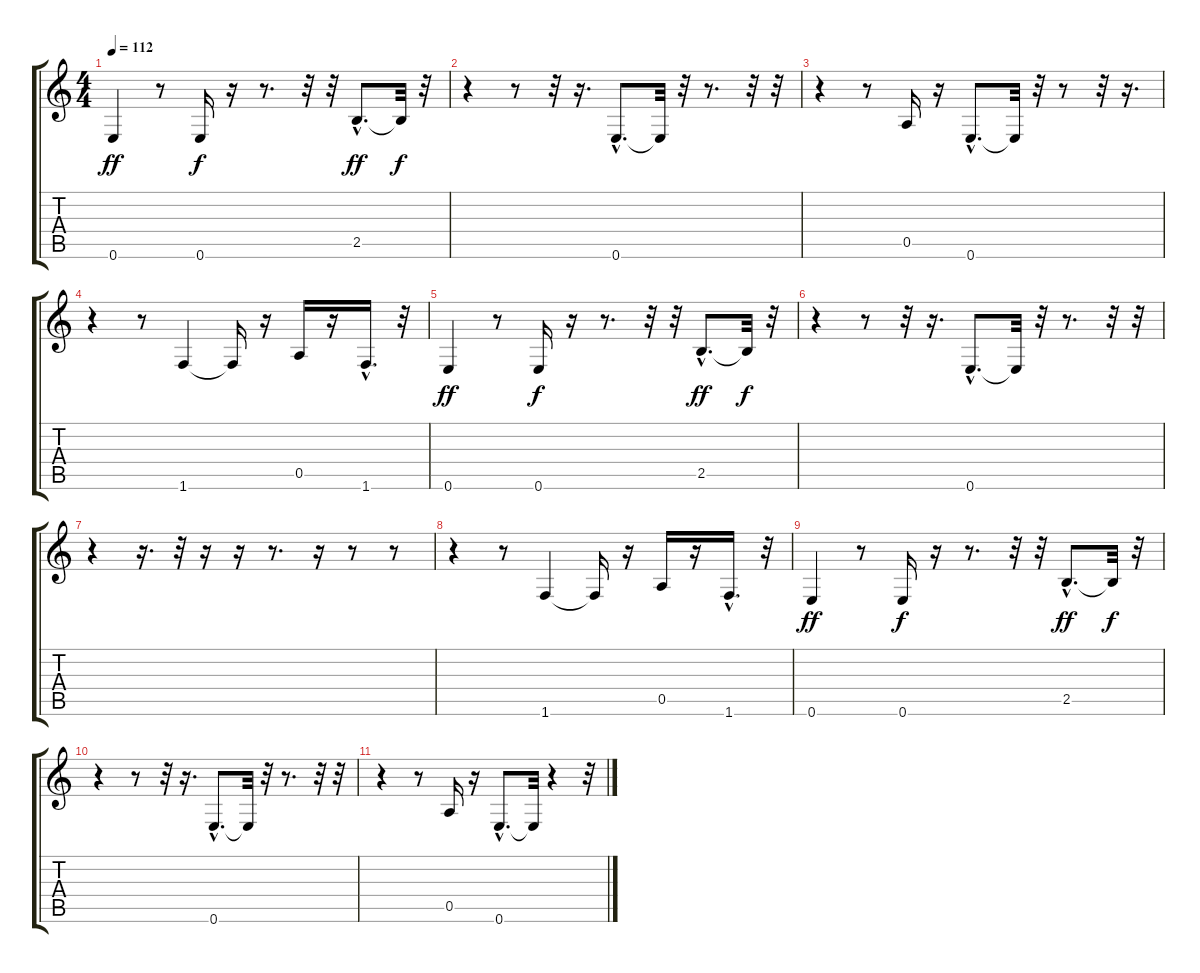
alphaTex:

\track "" {instrument acousticbass}
\staff {score tabs}
\tuning (E4 B3 G3 D3 A2 E2) {hide}
\ts (4 4)
\tempo 112
\clef g2
\ks c
0.6.4{dy ff} r.8 0.6.16{dy f} r.16 r.8{d} r.32 r.32 2.5{hac}.8{d dy ff} 2.5{t}.32{dy f} r.32 |
r.4 r.8 r.32 r.16{d} 0.6{hac}.8{d} 0.6{t}.32 r.32 r.8{d} r.32 r.32 |
r.4 r.8 0.5.16 r.16 0.6{hac}.8{d} 0.6{t}.32 r.32 r.8 r.32 r.16{d} |
r.4 r.8 1.6.4 1.6{t}.16 r.16 0.5.16 r.16 1.6{hac}.16{d} r.32 |
0.6.4{dy ff} r.8 0.6.16{dy f} r.16 r.8{d} r.32 r.32 2.5{hac}.8{d dy ff} 2.5{t}.32{dy f} r.32 |
r.4 r.8 r.32 r.16{d} 0.6{hac}.8{d} 0.6{t}.32 r.32 r.8{d} r.32 r.32 |
r.4 r.16{d} r.32 r.16 r.16 r.8{d} r.16 r.8 r.8 |
r.4 r.8 1.6.4 1.6{t}.16 r.16 0.5.16 r.16 1.6{hac}.16{d} r.32 |
0.6.4{dy ff} r.8 0.6.16{dy f} r.16 r.8{d} r.32 r.32 2.5{hac}.8{d dy ff} 2.5{t}.32{dy f} r.32 |
r.4 r.8 r.32 r.16{d} 0.6{hac}.8{d} 0.6{t}.32 r.32 r.8{d} r.32 r.32 |
r.4 r.8 0.5.16 r.16 0.6{hac}.8{d} 0.6{t}.32 r.4 r.32
